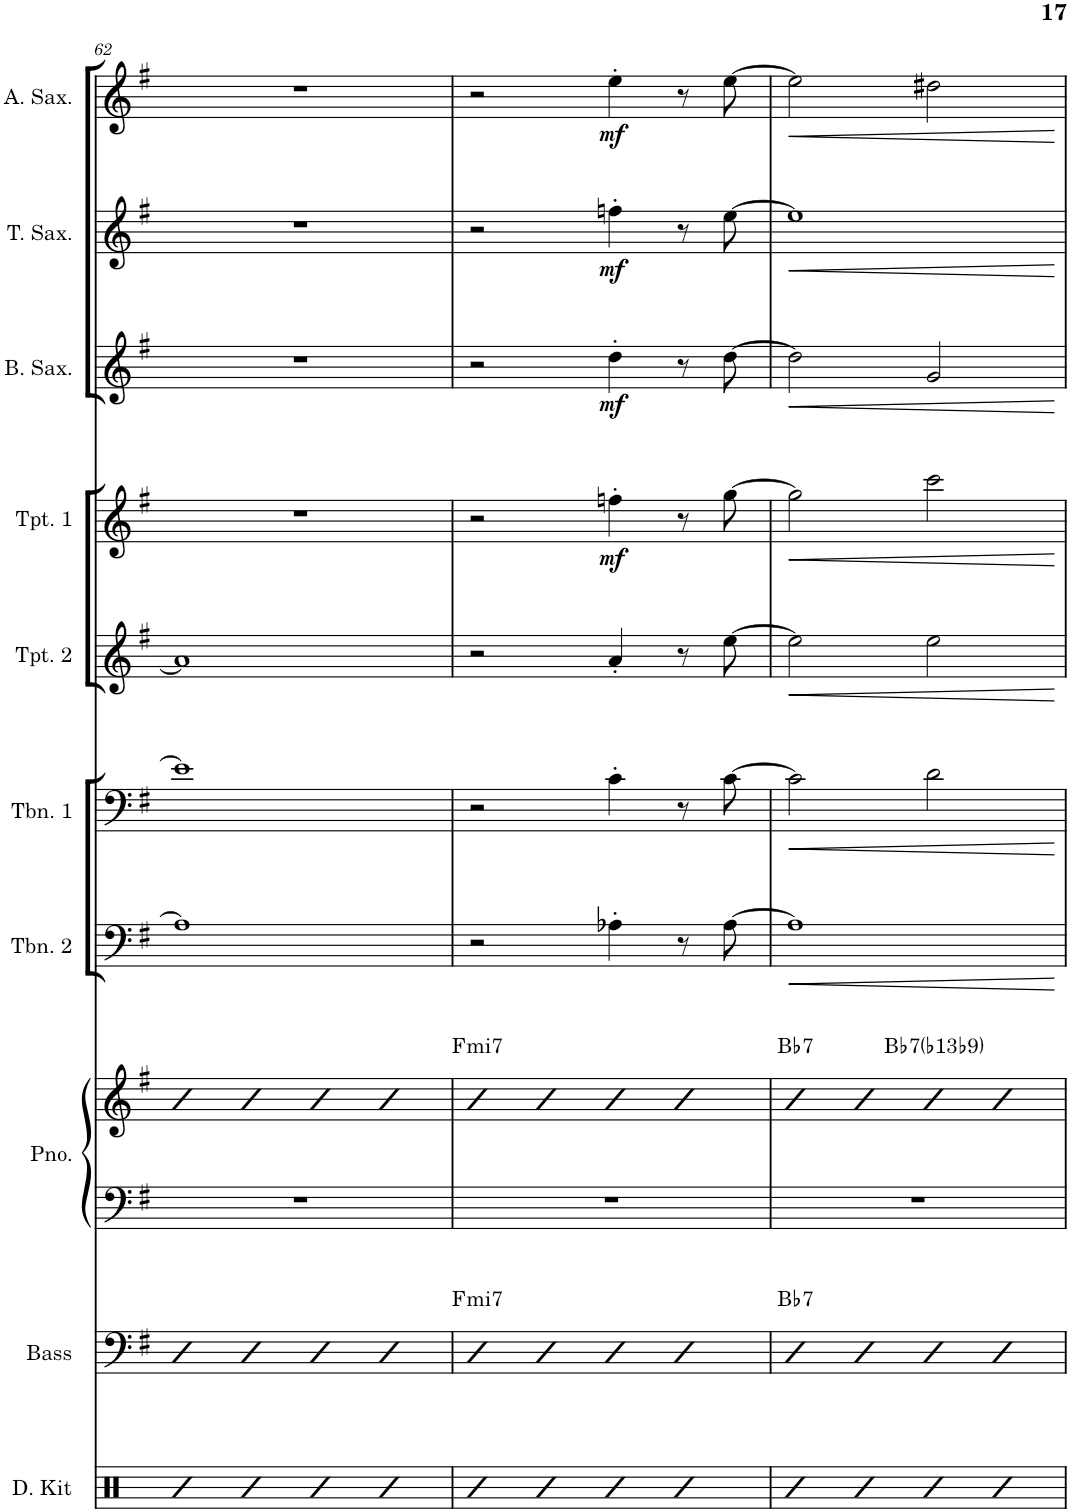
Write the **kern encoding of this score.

**kern	**kern	**harte	**kern	**kern	**harte	**kern	**dynam	**kern	**dynam	**kern	**dynam	**kern	**dynam	**kern	**dynam	**kern	**dynam	**kern	**dynam
*part10	*part9	*part9	*part8	*part8	*part8	*part7	*part7	*part6	*part6	*part5	*part5	*part4	*part4	*part3	*part3	*part2	*part2	*part1	*part1
*staff11	*staff10	*	*staff9	*staff8	*	*staff7	*staff7	*staff6	*staff6	*staff5	*staff5	*staff4	*staff4	*staff3	*staff3	*staff2	*staff2	*staff1	*staff1
*I"Drum Kit	*I"Acoustic Bass	*	*I"Piano	*	*	*I"Trombone 2	*	*I"Trombone 1	*	*I"Trumpet 2	*	*I"Trumpet 1	*	*I"Baritone Sax	*	*I"Tenor Sax	*	*I"Alto Sax	*
*I'D. Kit	*I'Bass	*	*I'Pno.	*	*	*I'Tbn. 2	*	*I'Tbn. 1	*	*I'Tpt. 2	*	*I'Tpt. 1	*	*I'B. Sax.	*	*I'T. Sax.	*	*I'A. Sax.	*
!!LO:PB:g=z
*clefX	*clefF4	*	*clefF4	*clefG2	*	*clefF4	*	*clefF4	*	*clefG2	*	*clefG2	*	*clefG2	*	*clefG2	*	*clefG2	*
*	*Trd7c12	*	*	*	*	*	*	*	*	*Trd1c2	*	*Trd1c2	*	*Trd12c21	*	*Trd8c14	*	*Trd5c9	*
*k[]	*k[f#]	*	*k[f#]	*k[f#]	*	*k[f#]	*	*k[f#]	*	*k[f#]	*	*k[f#]	*	*k[f#]	*	*k[f#]	*	*k[f#]	*
*M4/4	*M4/4	*	*M4/4	*M4/4	*	*M4/4	*	*M4/4	*	*M4/4	*	*M4/4	*	*M4/4	*	*M4/4	*	*M4/4	*
=62	=62	=62	=62	=62	=62	=62	=62	=62	=62	=62	=62	=62	=62	=62	=62	=62	=62	=62	=62
4R	4bb	.	1r	4b	.	1A]	.	1e]	.	1a]	.	1r	.	1r	.	1r	.	1r	.
4R	4bb	.	.	4b	.	.	.	.	.	.	.	.	.	.	.	.	.	.	.
4R	4bb	.	.	4b	.	.	.	.	.	.	.	.	.	.	.	.	.	.	.
4R	4bb	.	.	4b	.	.	.	.	.	.	.	.	.	.	.	.	.	.	.
=63	=63	=63	=63	=63	=63	=63	=63	=63	=63	=63	=63	=63	=63	=63	=63	=63	=63	=63	=63
!	!	!LO:H:kt=mi7	!	!	!LO:H:kt=mi7	!	!	!	!	!	!	!	!	!	!	!	!	!	!
4R	4bb	F:min7	1r	4b	F:min7	2r	.	2r	.	2r	.	2r	.	2r	.	2r	.	2r	.
4R	4bb	.	.	4b	.	.	.	.	.	.	.	.	.	.	.	.	.	.	.
!	!	!	!	!	!	!	!	!	!	!	!	!	!LO:DY:b	!	!LO:DY:b	!	!LO:DY:b	!	!LO:DY:b
4R	4bb	.	.	4b	.	4A-X'\	.	4c'\	.	4a'/	.	4ffn'\	mf	4dd'\	mf	4ffn'\	mf	4ee'\	mf
4R	4bb	.	.	4b	.	8r	.	8r	.	8r	.	8r	.	8r	.	8r	.	8r	.
.	.	.	.	.	.	[8A-\	.	[8c\	.	[8ee\	.	[8gg\	.	[8dd\	.	[8ee\	.	[8ee\	.
=64	=64	=64	=64	=64	=64	=64	=64	=64	=64	=64	=64	=64	=64	=64	=64	=64	=64	=64	=64
!	!	!LO:H:kt=7	!	!	!LO:H:kt=7	!	!LO:HP:b	!	!LO:HP:b	!	!LO:HP:b	!	!LO:HP:b	!	!LO:HP:b	!	!LO:HP:b	!	!LO:HP:b
4R	4bbn	Bb:7	1r	4bn	Bb:7	1A-]	<	2c\]	<	2ee\]	<	2gg\]	<	2dd\]	<	1ee]	<	2ee\]	<
4R	4bb	.	.	4b	.	.	.	.	.	.	.	.	.	.	.	.	.	.	.
!	!	!	!	!	!LO:H:kt=7	!	!	!	!	!	!	!	!	!	!	!	!	!	!
4R	4bb	.	.	4bn	Bb:7(b9,b13)	.	.	2d\	.	2ee\	.	2ccc\	.	2g/	.	.	.	2dd#X\	.
4R	4bb	.	.	4b	.	.	.	.	.	.	.	.	.	.	.	.	.	.	.
.	.	.	.	.	.	.	[	.	[	.	[	.	[	.	[	.	[	.	[
=	=	=	=	=	=	=	=	=	=	=	=	=	=	=	=	=	=	=	=
*-	*-	*-	*-	*-	*-	*-	*-	*-	*-	*-	*-	*-	*-	*-	*-	*-	*-	*-	*-
